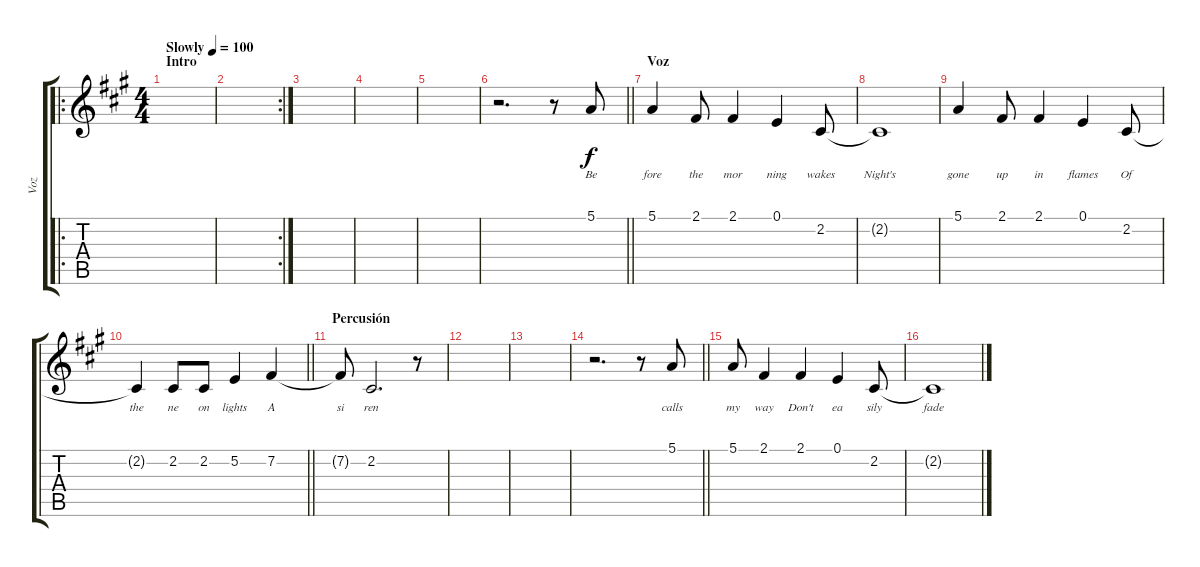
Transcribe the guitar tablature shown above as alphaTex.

\track ("Voz" "Voz") {instrument violin}
\staff {score tabs}
\tuning (E4 B3 G3 D3 A2 E2) {hide}
\ro
\ts (4 4)
\section ("" "Intro")
\tempo (100 "Slowly")
\clef g2
\ks f#minor
|
\rc 2
|
|
|
|
\barLineRight lightlight
r.2{d} r.8 5.1.8{lyrics (0 "Be") lyrics (1 "") lyrics (2 "") lyrics (3 "") lyrics (4 "")} |
\section ("" "Voz")
5.1.4{lyrics (0 "fore") lyrics (1 "") lyrics (2 "") lyrics (3 "") lyrics (4 "")} 2.1.8{lyrics (0 "the") lyrics (1 "") lyrics (2 "") lyrics (3 "") lyrics (4 "")} 2.1.4{lyrics (0 "mor") lyrics (1 "") lyrics (2 "") lyrics (3 "") lyrics (4 "")} 0.1.4{lyrics (0 "ning") lyrics (1 "") lyrics (2 "") lyrics (3 "") lyrics (4 "")} 2.2.8{lyrics (0 "wakes") lyrics (1 "") lyrics (2 "") lyrics (3 "") lyrics (4 "")} |
2.2{t}.1{lyrics (0 "Night's") lyrics (1 "") lyrics (2 "") lyrics (3 "") lyrics (4 "")} |
5.1.4{lyrics (0 "gone") lyrics (1 "") lyrics (2 "") lyrics (3 "") lyrics (4 "")} 2.1.8{lyrics (0 "up") lyrics (1 "") lyrics (2 "") lyrics (3 "") lyrics (4 "")} 2.1.4{lyrics (0 "in") lyrics (1 "") lyrics (2 "") lyrics (3 "") lyrics (4 "")} 0.1.4{lyrics (0 "flames") lyrics (1 "") lyrics (2 "") lyrics (3 "") lyrics (4 "")} 2.2.8{lyrics (0 "Of") lyrics (1 "") lyrics (2 "") lyrics (3 "") lyrics (4 "")} |
\barLineRight lightlight
2.2{t}.4{lyrics (0 "the") lyrics (1 "") lyrics (2 "") lyrics (3 "") lyrics (4 "")} 2.2.8{lyrics (0 "ne") lyrics (1 "") lyrics (2 "") lyrics (3 "") lyrics (4 "")} 2.2.8{lyrics (0 "on") lyrics (1 "") lyrics (2 "") lyrics (3 "") lyrics (4 "")} 5.2.4{lyrics (0 "lights") lyrics (1 "") lyrics (2 "") lyrics (3 "") lyrics (4 "")} 7.2.4{lyrics (0 "A") lyrics (1 "") lyrics (2 "") lyrics (3 "") lyrics (4 "")} |
\section ("" "Percusión")
7.2{t}.8{lyrics (0 "si") lyrics (1 "") lyrics (2 "") lyrics (3 "") lyrics (4 "")} 2.2.2{d lyrics (0 "ren") lyrics (1 "") lyrics (2 "") lyrics (3 "") lyrics (4 "")} r.8 |
|
|
\barLineRight lightlight
r.2{d} r.8 5.1.8{lyrics (0 "calls") lyrics (1 "") lyrics (2 "") lyrics (3 "") lyrics (4 "")} |
5.1.8{lyrics (0 "my") lyrics (1 "") lyrics (2 "") lyrics (3 "") lyrics (4 "")} 2.1.4{lyrics (0 "way") lyrics (1 "") lyrics (2 "") lyrics (3 "") lyrics (4 "")} 2.1.4{lyrics (0 "Don't") lyrics (1 "") lyrics (2 "") lyrics (3 "") lyrics (4 "")} 0.1.4{lyrics (0 "ea") lyrics (1 "") lyrics (2 "") lyrics (3 "") lyrics (4 "")} 2.2.8{lyrics (0 "sily") lyrics (1 "") lyrics (2 "") lyrics (3 "") lyrics (4 "")} |
2.2{t}.1{lyrics (0 "fade") lyrics (1 "") lyrics (2 "") lyrics (3 "") lyrics (4 "")}
